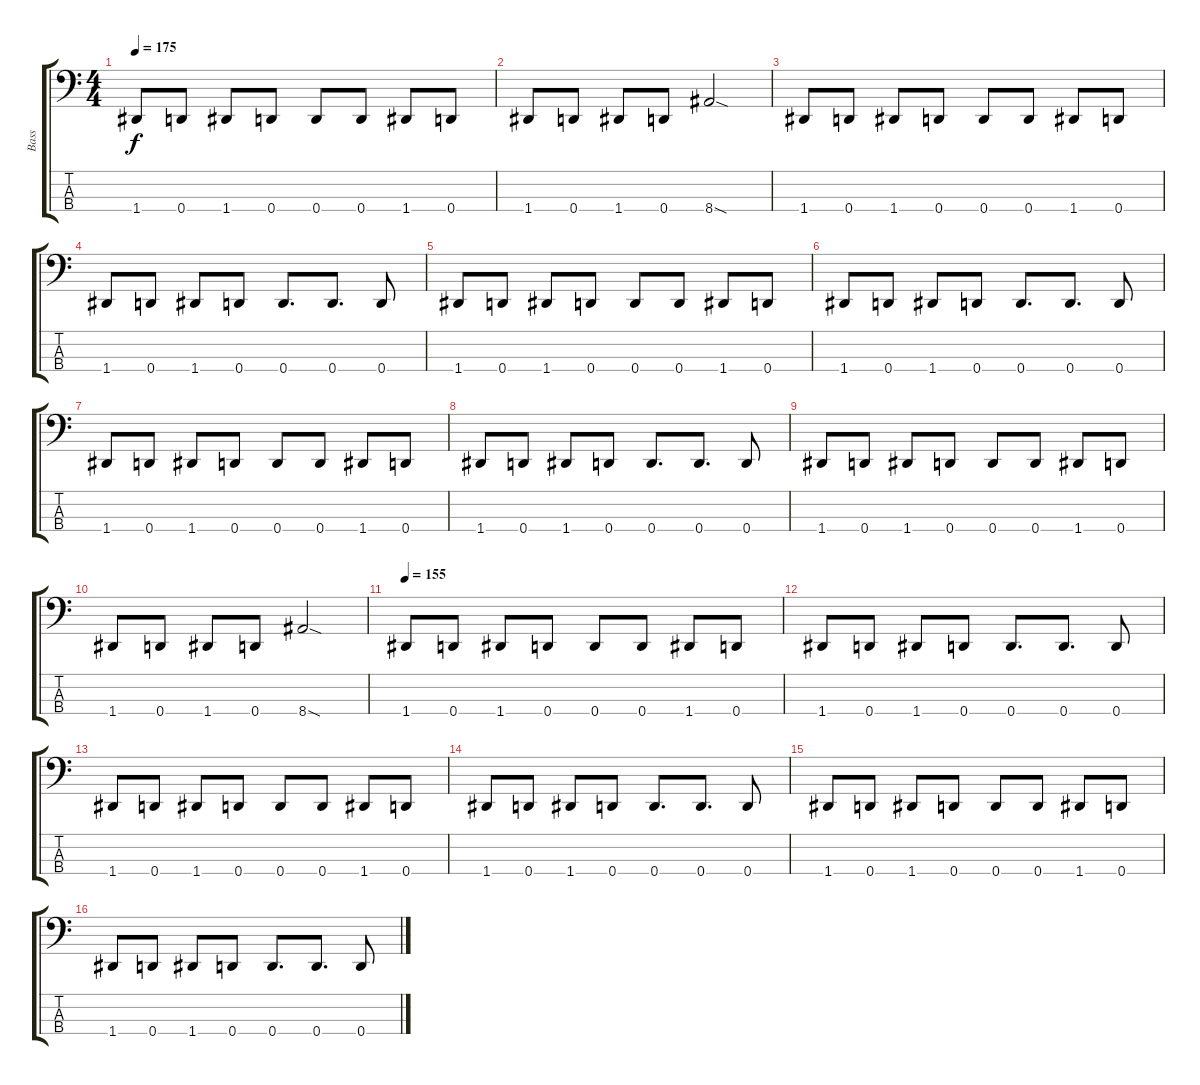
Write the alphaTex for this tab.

\track ("Bass" "Bass") {instrument electricbasspick}
\staff {score tabs}
\tuning (G2 D2 A1 D1) {hide}
\ts (4 4)
\tempo 175
\clef f4
\ks c
1.4.8{dy f} 0.4.8 1.4.8 0.4.8 0.4.8 0.4.8 1.4.8 0.4.8 |
1.4.8 0.4.8 1.4.8 0.4.8 8.4{sod}.2 |
1.4.8 0.4.8 1.4.8 0.4.8 0.4.8 0.4.8 1.4.8 0.4.8 |
1.4.8 0.4.8 1.4.8 0.4.8 0.4.8{d} 0.4.8{d} 0.4.8 |
1.4.8 0.4.8 1.4.8 0.4.8 0.4.8 0.4.8 1.4.8 0.4.8 |
1.4.8 0.4.8 1.4.8 0.4.8 0.4.8{d} 0.4.8{d} 0.4.8 |
1.4.8 0.4.8 1.4.8 0.4.8 0.4.8 0.4.8 1.4.8 0.4.8 |
1.4.8 0.4.8 1.4.8 0.4.8 0.4.8{d} 0.4.8{d} 0.4.8 |
1.4.8 0.4.8 1.4.8 0.4.8 0.4.8 0.4.8 1.4.8 0.4.8 |
1.4.8 0.4.8 1.4.8 0.4.8 8.4{sod}.2 |
\tempo 155
1.4.8 0.4.8 1.4.8 0.4.8 0.4.8 0.4.8 1.4.8 0.4.8 |
1.4.8 0.4.8 1.4.8 0.4.8 0.4.8{d} 0.4.8{d} 0.4.8 |
1.4.8 0.4.8 1.4.8 0.4.8 0.4.8 0.4.8 1.4.8 0.4.8 |
1.4.8 0.4.8 1.4.8 0.4.8 0.4.8{d} 0.4.8{d} 0.4.8 |
1.4.8 0.4.8 1.4.8 0.4.8 0.4.8 0.4.8 1.4.8 0.4.8 |
1.4.8 0.4.8 1.4.8 0.4.8 0.4.8{d} 0.4.8{d} 0.4.8
